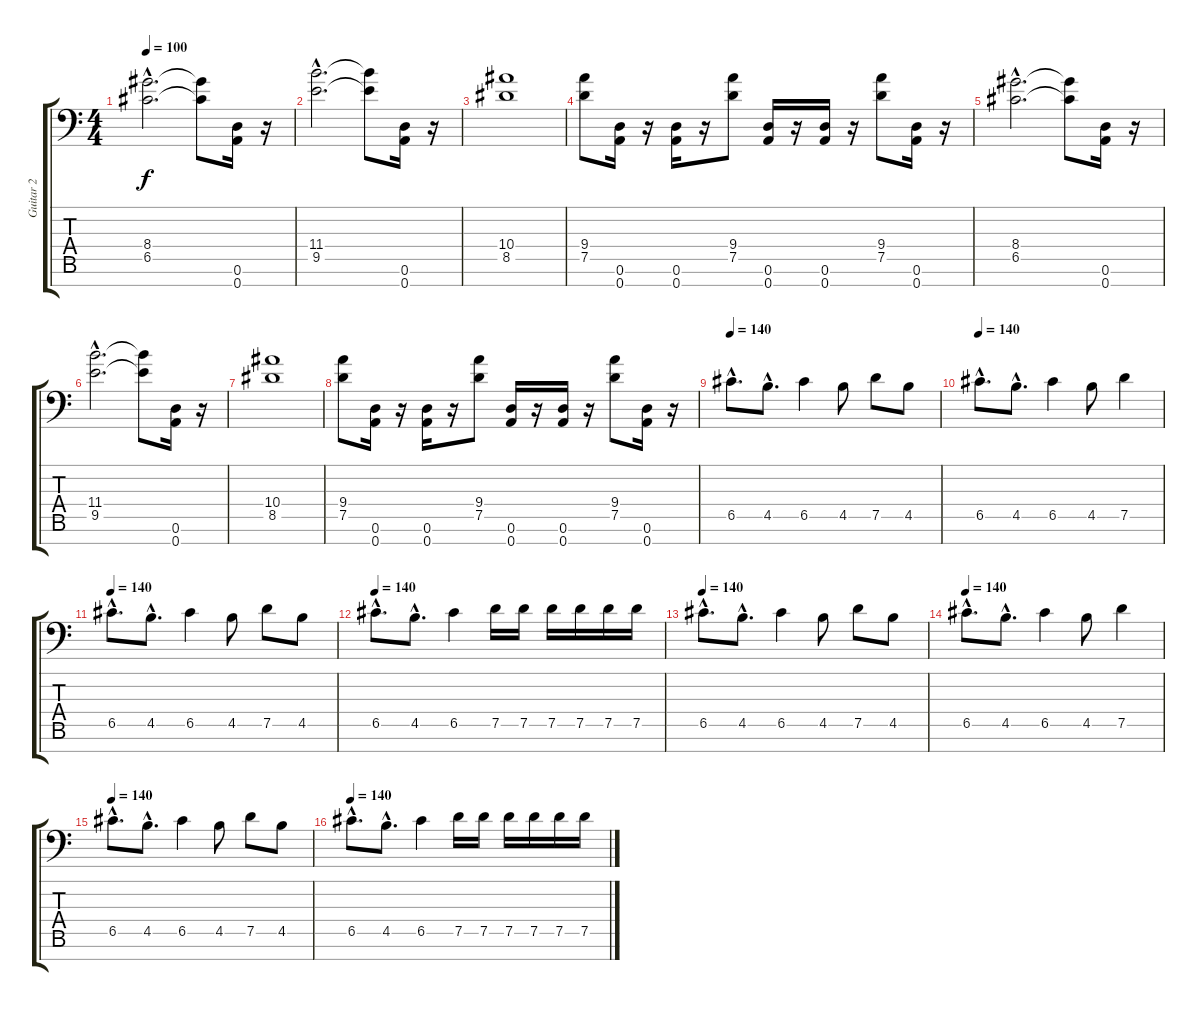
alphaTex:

\track ("Guitar 2" "Guitar 2") {instrument distortionguitar}
\staff {score tabs}
\tuning (D4 A3 F3 C3 G2 D2 A1) {hide}
\ts (4 4)
\tempo 100
\clef f4
\ks c
(8.4{hac} 6.5{hac}).2{d dy f} (8.4{t} 6.5{t}).8 (0.6 0.7).16 r.16 |
(11.4{hac} 9.5{hac}).2{d} (11.4{t} 9.5{t}).8 (0.6 0.7).16 r.16 |
(10.4 8.5).1 |
(9.4 7.5).8 (0.6 0.7).16 r.16 (0.6 0.7).16 r.16 (9.4 7.5).8 (0.6 0.7).16 r.16 (0.6 0.7).16 r.16 (9.4 7.5).8 (0.6 0.7).16 r.16 |
(8.4{hac} 6.5{hac}).2{d} (8.4{t} 6.5{t}).8 (0.6 0.7).16 r.16 |
(11.4{hac} 9.5{hac}).2{d} (11.4{t} 9.5{t}).8 (0.6 0.7).16 r.16 |
(10.4 8.5).1 |
(9.4 7.5).8 (0.6 0.7).16 r.16 (0.6 0.7).16 r.16 (9.4 7.5).8 (0.6 0.7).16 r.16 (0.6 0.7).16 r.16 (9.4 7.5).8 (0.6 0.7).16 r.16 |
\tempo 140
6.5{hac}.8{d} 4.5{hac}.8{d} 6.5.4 4.5.8 7.5.8 4.5.8 |
\tempo 140
6.5{hac}.8{d} 4.5{hac}.8{d} 6.5.4 4.5.8 7.5.4 |
\tempo 140
6.5{hac}.8{d} 4.5{hac}.8{d} 6.5.4 4.5.8 7.5.8 4.5.8 |
\tempo 140
6.5{hac}.8{d} 4.5{hac}.8{d} 6.5.4 7.5.16 7.5.16 7.5.16 7.5.16 7.5.16 7.5.16 |
\tempo 140
6.5{hac}.8{d} 4.5{hac}.8{d} 6.5.4 4.5.8 7.5.8 4.5.8 |
\tempo 140
6.5{hac}.8{d} 4.5{hac}.8{d} 6.5.4 4.5.8 7.5.4 |
\tempo 140
6.5{hac}.8{d} 4.5{hac}.8{d} 6.5.4 4.5.8 7.5.8 4.5.8 |
\tempo 140
6.5{hac}.8{d} 4.5{hac}.8{d} 6.5.4 7.5.16 7.5.16 7.5.16 7.5.16 7.5.16 7.5.16
